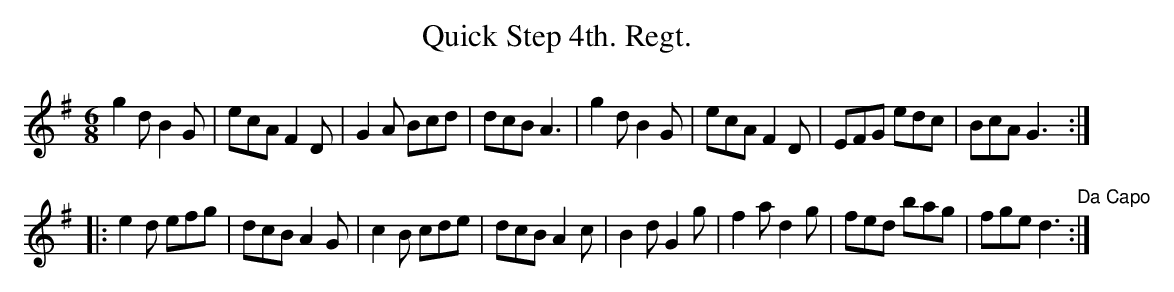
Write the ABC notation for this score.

X:1
T:Quick Step 4th. Regt.
M:6/8
L:1/8
K:G
g2d B2G|ecA F2D|G2A Bcd|dcB A3 |g2d B2G|ecA F2D|EFG edc|BcA G3         ::
e2d efg|dcB A2G|c2B cde|dcB A2c|B2d G2g|f2a d2g|fed bag|fge d3"Da Capo":|
